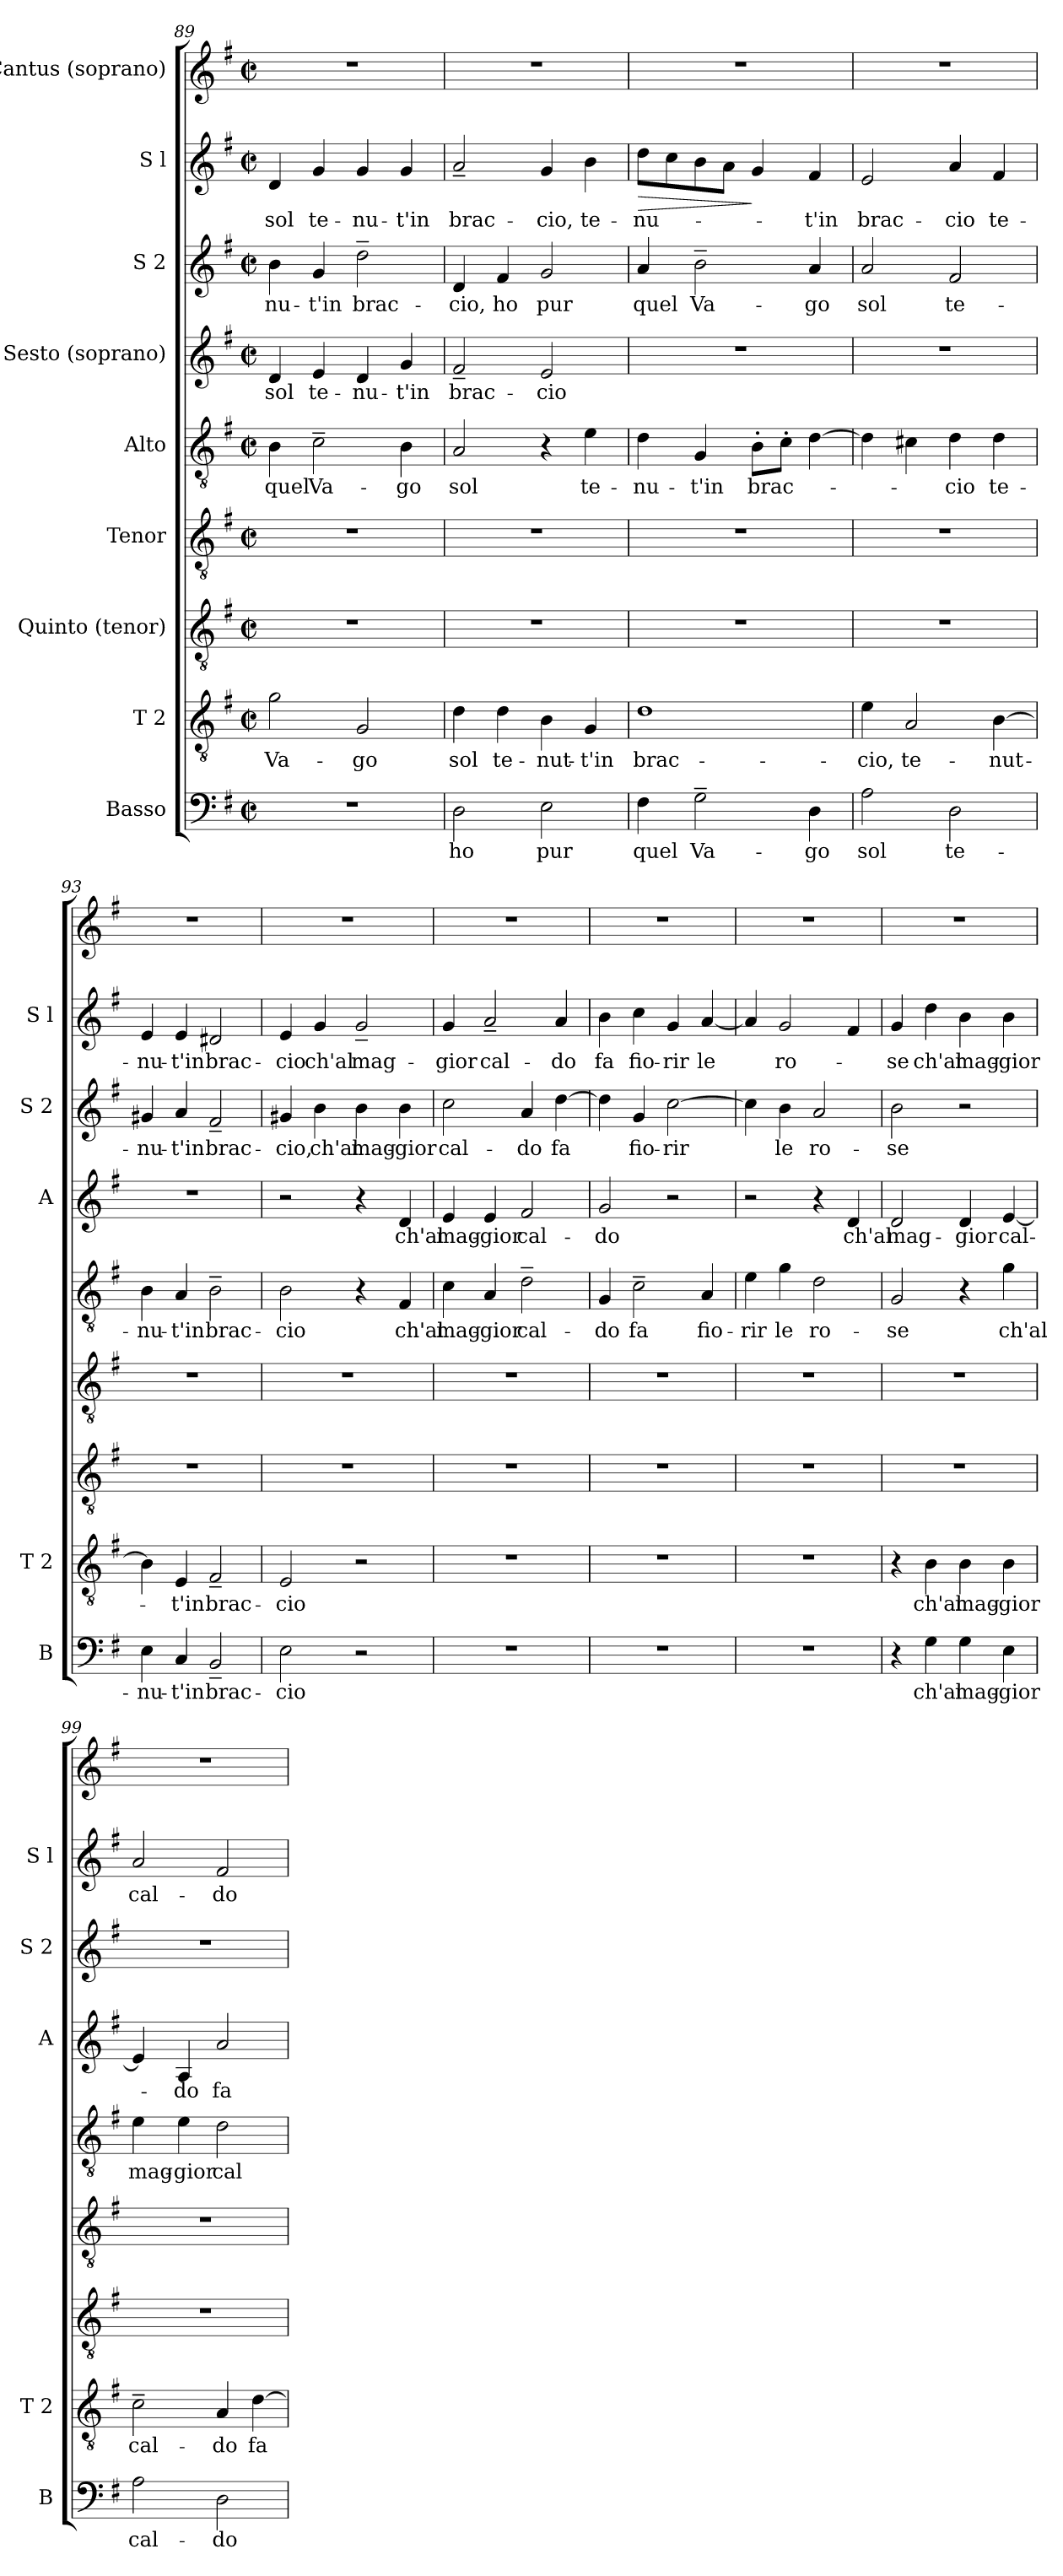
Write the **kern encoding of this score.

**kern	**text	**kern	**text	**kern	**kern	**kern	**text	**kern	**text	**kern	**text	**kern	**text	**dynam	**kern
*part9	*part9	*part8	*part8	*part7	*part6	*part5	*part5	*part4	*part4	*part3	*part3	*part2	*part2	*part2	*part1
*staff9	*staff9	*staff8	*staff8	*staff7	*staff6	*staff5	*staff5	*staff4	*staff4	*staff3	*staff3	*staff2	*staff2	*staff2	*staff1
*I"Basso	*	*I"T 2	*	*I"Quinto (tenor)	*I"Tenor	*I"Alto	*	*I"Sesto (soprano)	*	*I"S 2	*	*I"S l	*	*	*I"Cantus (soprano)
*I'B	*	*I'T 2	*	*	*	*	*	*I'A	*	*I'S 2	*	*I'S l	*	*	*
*clefF4	*	*clefGv2	*	*clefGv2	*clefGv2	*clefGv2	*	*clefG2	*	*clefG2	*	*clefG2	*	*	*clefG2
*k[f#]	*	*k[f#]	*	*k[f#]	*k[f#]	*k[f#]	*	*k[f#]	*	*k[f#]	*	*k[f#]	*	*	*k[f#]
*G:	*	*G:	*	*G:	*G:	*G:	*	*G:	*	*G:	*	*G:	*	*	*G:
*M2/2	*	*M2/2	*	*M2/2	*M2/2	*M2/2	*	*M2/2	*	*M2/2	*	*M2/2	*	*	*M2/2
*met(c|)	*	*met(c|)	*	*met(c|)	*met(c|)	*met(c|)	*	*met(c|)	*	*met(c|)	*	*met(c|)	*	*	*met(c|)
=89	=89	=89	=89	=89	=89	=89	=89	=89	=89	=89	=89	=89	=89	=89	=89
!	!	!	!LO:LY:b:cj	!	!	!	!LO:LY:b:cj	!	!LO:LY:b:cj	!	!LO:LY:b:cj	!	!LO:LY:b:cj	!	!
1r	.	2g\	Va-	1r	1r	4B\	quel	4d/	sol	4b\	-nu-	4d/	sol	.	1r
!	!	!	!	!	!	!	!LO:LY:b:cj	!	!LO:LY:b:cj	!	!LO:LY:b:cj	!	!LO:LY:b:cj	!	!
.	.	.	.	.	.	2c~>\	Va-	4e/	te-	4g/	-t'in	4g/	te-	.	.
!	!	!	!LO:LY:b:cj	!	!	!	!	!	!LO:LY:b:cj	!	!LO:LY:b:cj	!	!LO:LY:b:cj	!	!
.	.	2G/	-go	.	.	.	.	4d/	-nu-	2dd~>\	brac-	4g/	-nu-	.	.
!	!	!	!	!	!	!	!LO:LY:b:cj	!	!LO:LY:b:cj	!	!	!	!LO:LY:b:cj	!	!
.	.	.	.	.	.	4B\	-go	4g/	-t'in	.	.	4g/	-t'in	.	.
=90	=90	=90	=90	=90	=90	=90	=90	=90	=90	=90	=90	=90	=90	=90	=90
!	!LO:LY:b:cj	!	!LO:LY:b:cj	!	!	!	!LO:LY:b:cj	!	!LO:LY:b:cj	!	!LO:LY:b:cj	!	!LO:LY:b:cj	!	!
2D\	ho	4d\	sol	1r	1r	2A/	sol	2f#~</	brac-	4d/	-cio,	2a~</	brac-	.	1r
!	!	!	!LO:LY:b:cj	!	!	!	!	!	!	!	!LO:LY:b:cj	!	!	!	!
.	.	4d\	te-	.	.	.	.	.	.	4f#/	ho	.	.	.	.
!	!LO:LY:b:cj	!	!LO:LY:b	!	!	!	!	!	!LO:LY:b:cj	!	!LO:LY:b:cj	!	!LO:LY:b:cj	!	!
2E\	pur	4B\	-nut-	.	.	4r	.	2e/	-cio	2g/	pur	4g/	-cio,	.	.
!	!	!	!LO:LY:b:rj	!	!	!	!LO:LY:b:cj	!	!	!	!	!	!LO:LY:b:cj	!	!
.	.	4G/	-t'in	.	.	4e\	te-	.	.	.	.	4b\	te-	.	.
!!LO:PB:g=z
=91	=91	=91	=91	=91	=91	=91	=91	=91	=91	=91	=91	=91	=91	=91	=91
!	!LO:LY:b:cj	!	!LO:LY:b:cj	!	!	!	!LO:LY:b:cj	!	!	!	!LO:LY:b:cj	!	!LO:LY:b:cj	!LO:HP:b	!
4F#\	quel	1d	brac-	1r	1r	4d\	-nu-	1r	.	4a/	quel	8dd\L	-nu-	>	1r
.	.	.	.	.	.	.	.	.	.	.	.	8cc\	.	.	.
!	!LO:LY:b:cj	!	!	!	!	!	!LO:LY:b:cj	!	!	!	!LO:LY:b:cj	!	!	!	!
2G~>\	Va-	.	.	.	.	4G/	-t'in	.	.	2b~>\	Va-	8b\	.	.	.
.	.	.	.	.	.	.	.	.	.	.	.	8a\J	.	.	.
!	!	!	!	!	!	!	!LO:LY:b	!	!	!	!	!	!	!	!
.	.	.	.	.	.	8B'>\L	brac-	.	.	.	.	4g/	.	]	.
.	.	.	.	.	.	8c'>\J	.	.	.	.	.	.	.	.	.
!	!LO:LY:b:cj	!	!	!	!	!	!	!	!	!	!LO:LY:b:cj	!	!LO:LY:b:cj	!	!
4D\	-go	.	.	.	.	[>4d\	.	.	.	4a/	-go	4f#/	-t'in	.	.
=92	=92	=92	=92	=92	=92	=92	=92	=92	=92	=92	=92	=92	=92	=92	=92
!	!LO:LY:b:cj	!	!LO:LY:b:cj	!	!	!	!	!	!	!	!LO:LY:b:cj	!	!LO:LY:b:cj	!	!
2A\	sol	4e\	-cio,	1r	1r	4d\]	.	1r	.	2a/	sol	2e/	brac-	.	1r
!	!	!	!LO:LY:b:cj	!	!	!	!	!	!	!	!	!	!	!	!
.	.	2A/	te-	.	.	4c#X\	.	.	.	.	.	.	.	.	.
!	!LO:LY:b:cj	!	!	!	!	!	!LO:LY:b:cj	!	!	!	!LO:LY:b:cj	!	!LO:LY:b:cj	!	!
2D\	te-	.	.	.	.	4d\	-cio	.	.	2f#/	te-	4a/	-cio	.	.
!	!	!	!LO:LY:b:cj	!	!	!	!LO:LY:b:cj	!	!	!	!	!	!LO:LY:b:cj	!	!
.	.	[>4B\	-nut-	.	.	4d\	te-	.	.	.	.	4f#/	te-	.	.
=93	=93	=93	=93	=93	=93	=93	=93	=93	=93	=93	=93	=93	=93	=93	=93
!	!LO:LY:b:cj	!	!	!	!	!	!LO:LY:b:cj	!	!	!	!LO:LY:b:cj	!	!LO:LY:b	!	!
4E\	-nu-	4B\]	.	1r	1r	4B\	-nu-	1r	.	4g#X/	-nu-	4e/	-nu-	.	1r
!	!LO:LY:b:cj	!	!LO:LY:b:cj	!	!	!	!LO:LY:b:cj	!	!	!	!LO:LY:b:cj	!	!LO:LY:b:rj	!	!
4C/	-t'in	4E/	-t'in	.	.	4A/	-t'in	.	.	4a/	-t'in	4e/	-t'in	.	.
!	!LO:LY:b:cj	!	!LO:LY:b:cj	!	!	!	!LO:LY:b:cj	!	!	!	!LO:LY:b:cj	!	!LO:LY:b:cj	!	!
2BB~</	brac-	2F#~</	brac-	.	.	2B~>\	brac-	.	.	2f#~</	brac-	2d#X/	brac-	.	.
=94	=94	=94	=94	=94	=94	=94	=94	=94	=94	=94	=94	=94	=94	=94	=94
!	!LO:LY:b:cj	!	!LO:LY:b:cj	!	!	!	!LO:LY:b:cj	!	!	!	!LO:LY:b:cj	!	!LO:LY:b:cj	!	!
2E\	-cio	2E/	-cio	1r	1r	2B\	-cio	2r	.	4g#X/	-cio,	4e/	-cio	.	1r
!	!	!	!	!	!	!	!	!	!	!	!LO:LY:b:cj	!	!LO:LY:b:cj	!	!
.	.	.	.	.	.	.	.	.	.	4b\	ch'al	4g/	ch'al	.	.
!	!	!	!	!	!	!	!	!	!	!	!LO:LY:b	!	!LO:LY:b:cj	!	!
2r	.	2r	.	.	.	4r	.	4r	.	4b\	mag-	2g~</	mag-	.	.
!	!	!	!	!	!	!	!LO:LY:b:cj	!	!LO:LY:b:cj	!	!LO:LY:b:rj	!	!	!	!
.	.	.	.	.	.	4F#/	ch'al	4d/	ch'al	4b\	-gior	.	.	.	.
=95	=95	=95	=95	=95	=95	=95	=95	=95	=95	=95	=95	=95	=95	=95	=95
!	!	!	!	!	!	!	!LO:LY:b	!	!LO:LY:b	!	!LO:LY:b:cj	!	!LO:LY:b:cj	!	!
1r	.	1r	.	1r	1r	4c\	mag-	4e/	mag-	2cc\	cal-	4g/	-gior	.	1r
!	!	!	!	!	!	!	!LO:LY:b:rj	!	!LO:LY:b:rj	!	!	!	!LO:LY:b:cj	!	!
.	.	.	.	.	.	4A/	-gior	4e/	-gior	.	.	2a~</	cal-	.	.
!	!	!	!	!	!	!	!LO:LY:b:cj	!	!LO:LY:b:cj	!	!LO:LY:b:cj	!	!	!	!
.	.	.	.	.	.	2d~>\	cal-	2f#/	cal-	4a/	-do	.	.	.	.
!	!	!	!	!	!	!	!	!	!	!	!LO:LY:b:cj	!	!LO:LY:b:cj	!	!
.	.	.	.	.	.	.	.	.	.	[>4dd\	fa	4a/	-do	.	.
=96	=96	=96	=96	=96	=96	=96	=96	=96	=96	=96	=96	=96	=96	=96	=96
!	!	!	!	!	!	!	!LO:LY:b:cj	!	!LO:LY:b:cj	!	!	!	!LO:LY:b:cj	!	!
1r	.	1r	.	1r	1r	4G/	-do	2g/	-do	4dd\]	.	4b\	fa	.	1r
!	!	!	!	!	!	!	!LO:LY:b:cj	!	!	!	!LO:LY:b:cj	!	!LO:LY:b	!	!
.	.	.	.	.	.	2c~>\	fa	.	.	4g/	fio-	4cc\	fio-	.	.
!	!	!	!	!	!	!	!	!	!	!	!LO:LY:b:cj	!	!LO:LY:b:rj	!	!
.	.	.	.	.	.	.	.	2r	.	[>2cc\	-rir	4g/	-rir	.	.
!	!	!	!	!	!	!	!LO:LY:b:cj	!	!	!	!	!	!LO:LY:b:cj	!	!
.	.	.	.	.	.	4A/	fio-	.	.	.	.	[<4a/	le	.	.
=97	=97	=97	=97	=97	=97	=97	=97	=97	=97	=97	=97	=97	=97	=97	=97
!	!	!	!	!	!	!	!LO:LY:b:cj	!	!	!	!	!	!	!	!
1r	.	1r	.	1r	1r	4e\	-rir	2r	.	4cc\]	.	4a/]	.	.	1r
!	!	!	!	!	!	!	!LO:LY:b:cj	!	!	!	!LO:LY:b:cj	!	!LO:LY:b:cj	!	!
.	.	.	.	.	.	4g\	le	.	.	4b\	le	2g/	ro-	.	.
!	!	!	!	!	!	!	!LO:LY:b:cj	!	!	!	!LO:LY:b:cj	!	!	!	!
.	.	.	.	.	.	2d\	ro-	4r	.	2a/	ro-	.	.	.	.
!	!	!	!	!	!	!	!	!	!LO:LY:b:cj	!	!	!	!	!	!
.	.	.	.	.	.	.	.	4d/	ch'al	.	.	4f#/	.	.	.
!!LO:LB:g=z
=98	=98	=98	=98	=98	=98	=98	=98	=98	=98	=98	=98	=98	=98	=98	=98
!	!	!	!	!	!	!	!LO:LY:b:cj	!	!LO:LY:b:cj	!	!LO:LY:b:cj	!	!LO:LY:b:cj	!	!
4r	.	4r	.	1r	1r	2G/	-se	2d/	mag-	2b\	-se	4g/	-se	.	1r
!	!LO:LY:b:cj	!	!LO:LY:b:cj	!	!	!	!	!	!	!	!	!	!LO:LY:b:cj	!	!
4G\	ch'al	4B\	ch'al	.	.	.	.	.	.	.	.	4dd\	ch'al	.	.
!	!LO:LY:b	!	!LO:LY:b	!	!	!	!	!	!LO:LY:b:cj	!	!	!	!LO:LY:b	!	!
4G\	mag-	4B\	mag-	.	.	4r	.	4d/	-gior	2r	.	4b\	mag-	.	.
!	!LO:LY:b:rj	!	!LO:LY:b:rj	!	!	!	!LO:LY:b:cj	!	!LO:LY:b:cj	!	!	!	!LO:LY:b:rj	!	!
4E\	-gior	4B\	-gior	.	.	4g\	ch'al	[<4e/	cal-	.	.	4b\	-gior	.	.
=99	=99	=99	=99	=99	=99	=99	=99	=99	=99	=99	=99	=99	=99	=99	=99
!	!LO:LY:b:cj	!	!LO:LY:b:cj	!	!	!	!LO:LY:b	!	!	!	!	!	!LO:LY:b:cj	!	!
2A\	cal-	2c~>\	cal-	1r	1r	4e\	mag-	4e/]	.	1r	.	2a/	cal-	.	1r
!	!	!	!	!	!	!	!LO:LY:b:rj	!	!LO:LY:b:cj	!	!	!	!	!	!
.	.	.	.	.	.	4e\	-gior	4A/	-do	.	.	.	.	.	.
!	!LO:LY:b:cj	!	!LO:LY:b:cj	!	!	!	!LO:LY:b:cj	!	!LO:LY:b:cj	!	!	!	!LO:LY:b:cj	!	!
2D\	-do	4A/	-do	.	.	2d\	cal-	2a/	fa	.	.	2f#/	-do	.	.
!	!	!	!LO:LY:b:cj	!	!	!	!	!	!	!	!	!	!	!	!
.	.	[>4d\	fa	.	.	.	.	.	.	.	.	.	.	.	.
=	=	=	=	=	=	=	=	=	=	=	=	=	=	=	=
*-	*-	*-	*-	*-	*-	*-	*-	*-	*-	*-	*-	*-	*-	*-	*-
